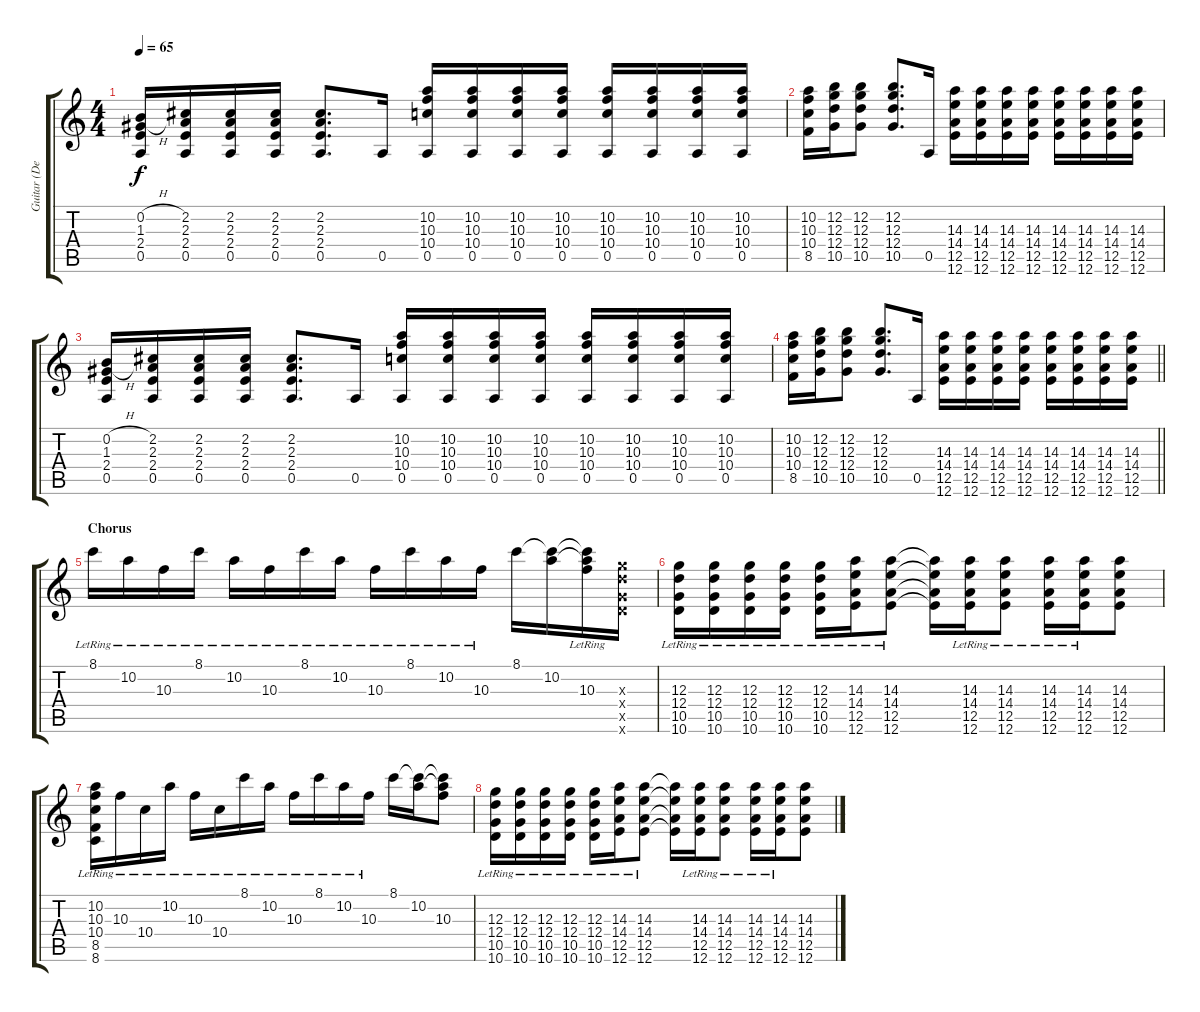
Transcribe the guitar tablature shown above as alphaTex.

\track ("Guitar (Dean DeLeo)" "Guitar (De") {instrument overdrivenguitar}
\staff {score tabs}
\tuning (E4 B3 G3 D3 A2 E2) {hide}
\ts (4 4)
\tempo 65
\clef g2
\ks c
(0.2{h} 1.3{h} 2.4 0.5).16{dy f} (2.2 2.3 2.4 0.5).16 (2.2 2.3 2.4 0.5).16 (2.2 2.3 2.4 0.5).16 (2.2 2.3 2.4 0.5).8{d} 0.5.16 (10.2 10.3 10.4 0.5).16 (10.2 10.3 10.4 0.5).16 (10.2 10.3 10.4 0.5).16 (10.2 10.3 10.4 0.5).16 (10.2 10.3 10.4 0.5).16 (10.2 10.3 10.4 0.5).16 (10.2 10.3 10.4 0.5).16 (10.2 10.3 10.4 0.5).16 |
(10.2 10.3 10.4 8.5).16 (12.2 12.3 12.4 10.5).16 (12.2 12.3 12.4 10.5).8 (12.2 12.3 12.4 10.5).8{d} 0.5.16 (14.3 14.4 12.5 12.6).16 (14.3 14.4 12.5 12.6).16 (14.3 14.4 12.5 12.6).16 (14.3 14.4 12.5 12.6).16 (14.3 14.4 12.5 12.6).16 (14.3 14.4 12.5 12.6).16 (14.3 14.4 12.5 12.6).16 (14.3 14.4 12.5 12.6).16 |
(0.2{h} 1.3{h} 2.4 0.5).16 (2.2 2.3 2.4 0.5).16 (2.2 2.3 2.4 0.5).16 (2.2 2.3 2.4 0.5).16 (2.2 2.3 2.4 0.5).8{d} 0.5.16 (10.2 10.3 10.4 0.5).16 (10.2 10.3 10.4 0.5).16 (10.2 10.3 10.4 0.5).16 (10.2 10.3 10.4 0.5).16 (10.2 10.3 10.4 0.5).16 (10.2 10.3 10.4 0.5).16 (10.2 10.3 10.4 0.5).16 (10.2 10.3 10.4 0.5).16 |
\barLineRight lightlight
(10.2 10.3 10.4 8.5).16 (12.2 12.3 12.4 10.5).16 (12.2 12.3 12.4 10.5).8 (12.2 12.3 12.4 10.5).8{d} 0.5.16 (14.3 14.4 12.5 12.6).16 (14.3 14.4 12.5 12.6).16 (14.3 14.4 12.5 12.6).16 (14.3 14.4 12.5 12.6).16 (14.3 14.4 12.5 12.6).16 (14.3 14.4 12.5 12.6).16 (14.3 14.4 12.5 12.6).16 (14.3 14.4 12.5 12.6).16 |
\section ("" "Chorus")
8.1{lr}.16 10.2{lr}.16 10.3{lr}.16 8.1{lr}.16 10.2{lr}.16 10.3{lr}.16 8.1{lr}.16 10.2{lr}.16 10.3{lr}.16 8.1{lr}.16 10.2{lr}.16 10.3{lr}.16 8.1.16 (8.1{t} 10.2).16 (8.1{t} 10.2{t} 10.3{lr}).16 (12.3{x} 12.4{x} 10.5{x} 10.6{x}).16 |
(12.3{lr} 12.4{lr} 10.5{lr} 10.6{lr}).16 (12.3{lr} 12.4{lr} 10.5{lr} 10.6{lr}).16 (12.3{lr} 12.4{lr} 10.5{lr} 10.6{lr}).16 (12.3{lr} 12.4{lr} 10.5{lr} 10.6{lr}).16 (12.3{lr} 12.4{lr} 10.5{lr} 10.6{lr}).16 (14.3{lr} 14.4{lr} 12.5{lr} 12.6{lr}).16 (14.3{lr} 14.4{lr} 12.5{lr} 12.6{lr}).8 (14.3{t} 14.4{t} 12.5{t} 12.6{t}).16 (14.3{lr} 14.4{lr} 12.5{lr} 12.6{lr}).16 (14.3{lr} 14.4{lr} 12.5{lr} 12.6{lr}).8 (14.3{lr} 14.4{lr} 12.5{lr} 12.6{lr}).16 (14.3{lr} 14.4{lr} 12.5{lr} 12.6{lr}).16 (14.3 14.4 12.5 12.6).8 |
(10.2{lr} 10.3{lr} 10.4{lr} 8.5{lr} 8.6{lr}).16 10.3{lr}.16 10.4{lr}.16 10.2{lr}.16 10.3{lr}.16 10.4{lr}.16 8.1{lr}.16 10.2{lr}.16 10.3{lr}.16 8.1{lr}.16 10.2{lr}.16 10.3{lr}.16 8.1.16 (8.1{t} 10.2).16 (8.1{t} 10.2{t} 10.3).8 |
(12.3{lr} 12.4{lr} 10.5{lr} 10.6{lr}).16 (12.3{lr} 12.4{lr} 10.5{lr} 10.6{lr}).16 (12.3{lr} 12.4{lr} 10.5{lr} 10.6{lr}).16 (12.3{lr} 12.4{lr} 10.5{lr} 10.6{lr}).16 (12.3{lr} 12.4{lr} 10.5{lr} 10.6{lr}).16 (14.3{lr} 14.4{lr} 12.5{lr} 12.6{lr}).16 (14.3{lr} 14.4{lr} 12.5{lr} 12.6{lr}).8 (14.3{t} 14.4{t} 12.5{t} 12.6{t}).16 (14.3{lr} 14.4{lr} 12.5{lr} 12.6{lr}).16 (14.3{lr} 14.4{lr} 12.5{lr} 12.6{lr}).8 (14.3{lr} 14.4{lr} 12.5{lr} 12.6{lr}).16 (14.3{lr} 14.4{lr} 12.5{lr} 12.6{lr}).16 (14.3 14.4 12.5 12.6).8
